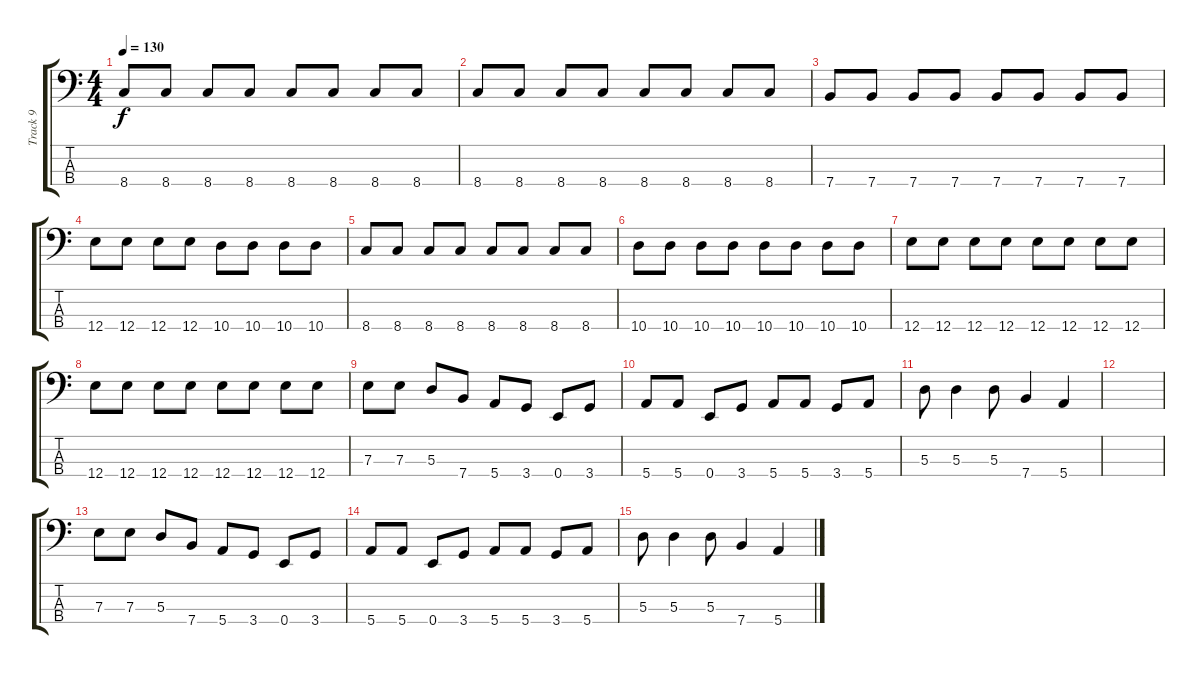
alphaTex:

\track ("Track 9" "Track 9") {instrument fretlessbass}
\staff {score tabs}
\tuning (G2 D2 A1 E1) {hide}
\ts (4 4)
\tempo 130
\clef f4
\ks c
8.4.8{dy f} 8.4.8 8.4.8 8.4.8 8.4.8 8.4.8 8.4.8 8.4.8 |
8.4.8 8.4.8 8.4.8 8.4.8 8.4.8 8.4.8 8.4.8 8.4.8 |
7.4.8 7.4.8 7.4.8 7.4.8 7.4.8 7.4.8 7.4.8 7.4.8 |
12.4.8 12.4.8 12.4.8 12.4.8 10.4.8 10.4.8 10.4.8 10.4.8 |
8.4.8 8.4.8 8.4.8 8.4.8 8.4.8 8.4.8 8.4.8 8.4.8 |
10.4.8 10.4.8 10.4.8 10.4.8 10.4.8 10.4.8 10.4.8 10.4.8 |
12.4.8 12.4.8 12.4.8 12.4.8 12.4.8 12.4.8 12.4.8 12.4.8 |
12.4.8 12.4.8 12.4.8 12.4.8 12.4.8 12.4.8 12.4.8 12.4.8 |
7.3.8 7.3.8 5.3.8 7.4.8 5.4.8 3.4.8 0.4.8 3.4.8 |
5.4.8 5.4.8 0.4.8 3.4.8 5.4.8 5.4.8 3.4.8 5.4.8 |
5.3.8 5.3.4 5.3.8 7.4.4 5.4.4 |
|
7.3.8 7.3.8 5.3.8 7.4.8 5.4.8 3.4.8 0.4.8 3.4.8 |
5.4.8 5.4.8 0.4.8 3.4.8 5.4.8 5.4.8 3.4.8 5.4.8 |
5.3.8 5.3.4 5.3.8 7.4.4 5.4.4
